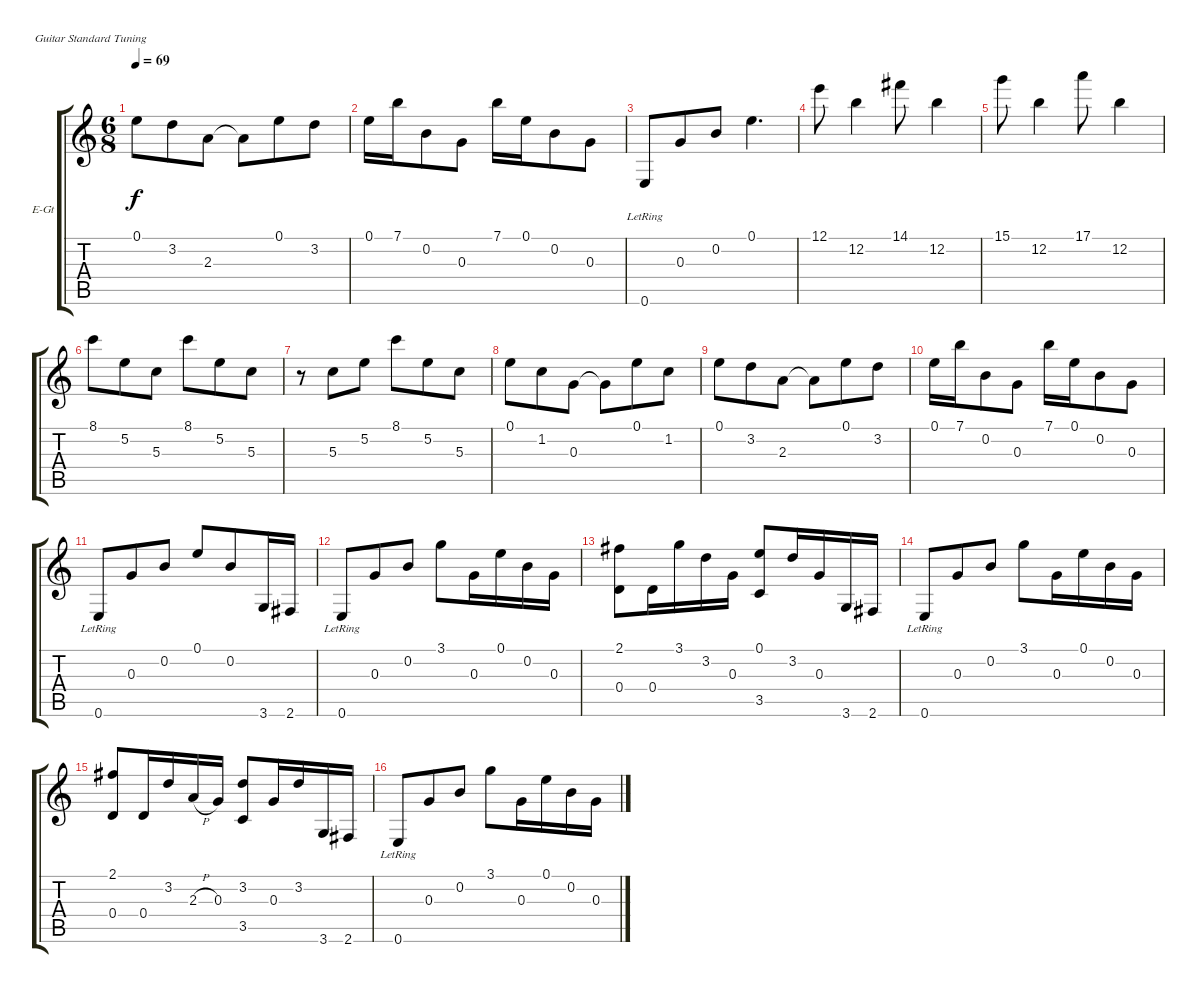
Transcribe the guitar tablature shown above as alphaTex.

\defaultSystemsLayout 4
\bracketExtendMode groupsimilarinstruments
\firstSystemTrackNameOrientation horizontal
\otherSystemsTrackNameOrientation horizontal
\track ("Гитара1" "E-Gt") {instrument electricguitarclean}
\staff {score tabs}
\tuning (E4 B3 G3 D3 A2 E2)
\ts (6 8)
\tempo 69
\clef g2
\ks c
0.1.8{dy f} 3.2.8 2.3.8 2.3{t}.8 0.1.8 3.2.8 |
0.1.16 7.1.16 0.2.8 0.3.8 7.1.16 0.1.16 0.2.8 0.3.8 |
0.6{lr}.8 0.3.8 0.2.8 0.1.4{d} |
12.1.8 12.2.4 14.1.8 12.2.4 |
15.1.8 12.2.4 17.1.8 12.2.4 |
8.1.8 5.2.8 5.3.8 8.1.8 5.2.8 5.3.8 |
r.8 5.3.8 5.2.8 8.1.8 5.2.8 5.3.8 |
0.1.8 1.2.8 0.3.8 0.3{t}.8 0.1.8 1.2.8 |
0.1.8 3.2.8 2.3.8 2.3{t}.8 0.1.8 3.2.8 |
0.1.16 7.1.16 0.2.8 0.3.8 7.1.16 0.1.16 0.2.8 0.3.8 |
0.6{lr}.8 0.3.8 0.2.8 0.1.8 0.2.8 3.6.16 2.6.16 |
0.6{lr}.8 0.3.8 0.2.8 3.1.8 0.3.16 0.1.16 0.2.16 0.3.16 |
(2.1 0.4).8 0.4.16 3.1.16 3.2.16 0.3.16 (0.1 3.5).8 3.2.16 0.3.16 3.6.16 2.6.16 |
0.6{lr}.8 0.3.8 0.2.8 3.1.8 0.3.16 0.1.16 0.2.16 0.3.16 |
(2.1 0.4).8 0.4.16 3.2.16 2.3{h}.16 0.3.16 (3.2 3.5).8 0.3.16 3.2.16 3.6.16 2.6.16 |
0.6{lr}.8 0.3.8 0.2.8 3.1.8 0.3.16 0.1.16 0.2.16 0.3.16
